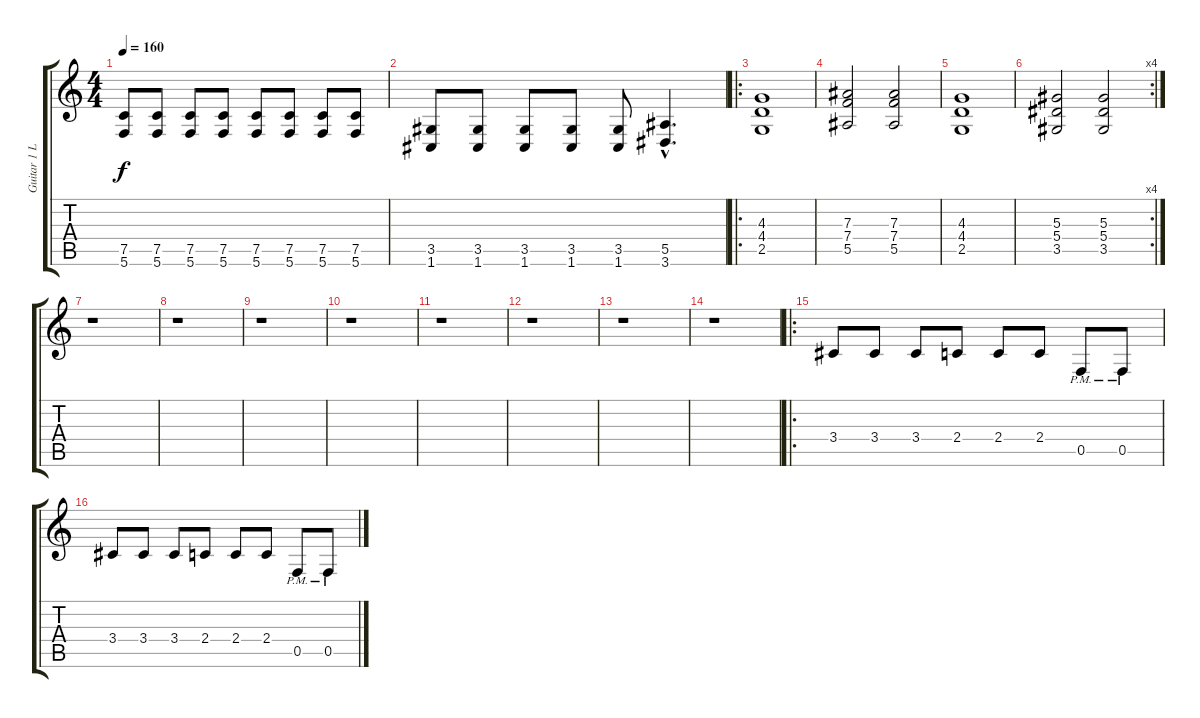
\track ("Guitar 1 Left (Jesper)" "Guitar 1 L") {instrument distortionguitar}
\staff {score tabs}
\tuning (C4 G3 Eb3 Bb2 F2 C2) {hide}
\ts (4 4)
\tempo 160
\clef g2
\ks c
(7.5 5.6).8{dy f} (7.5 5.6).8 (7.5 5.6).8 (7.5 5.6).8 (7.5 5.6).8 (7.5 5.6).8 (7.5 5.6).8 (7.5 5.6).8 |
(3.5 1.6).8 (3.5 1.6).8 (3.5 1.6).8 (3.5 1.6).8 (3.5 1.6).8 (5.5{hac} 3.6{hac}).4{d} |
\ro
(4.3 4.4 2.5).1 |
(7.3 7.4 5.5).2 (7.3 7.4 5.5).2 |
(4.3 4.4 2.5).1 |
\rc 4
(5.3 5.4 3.5).2 (5.3 5.4 3.5).2 |
r.1 |
r.1 |
r.1 |
r.1 |
r.1 |
r.1 |
r.1 |
r.1 |
\ro
3.4.8 3.4.8 3.4.8 2.4.8 2.4.8 2.4.8 0.5{pm}.8 0.5{pm}.8 |
3.4.8 3.4.8 3.4.8 2.4.8 2.4.8 2.4.8 0.5{pm}.8 0.5{pm}.8
